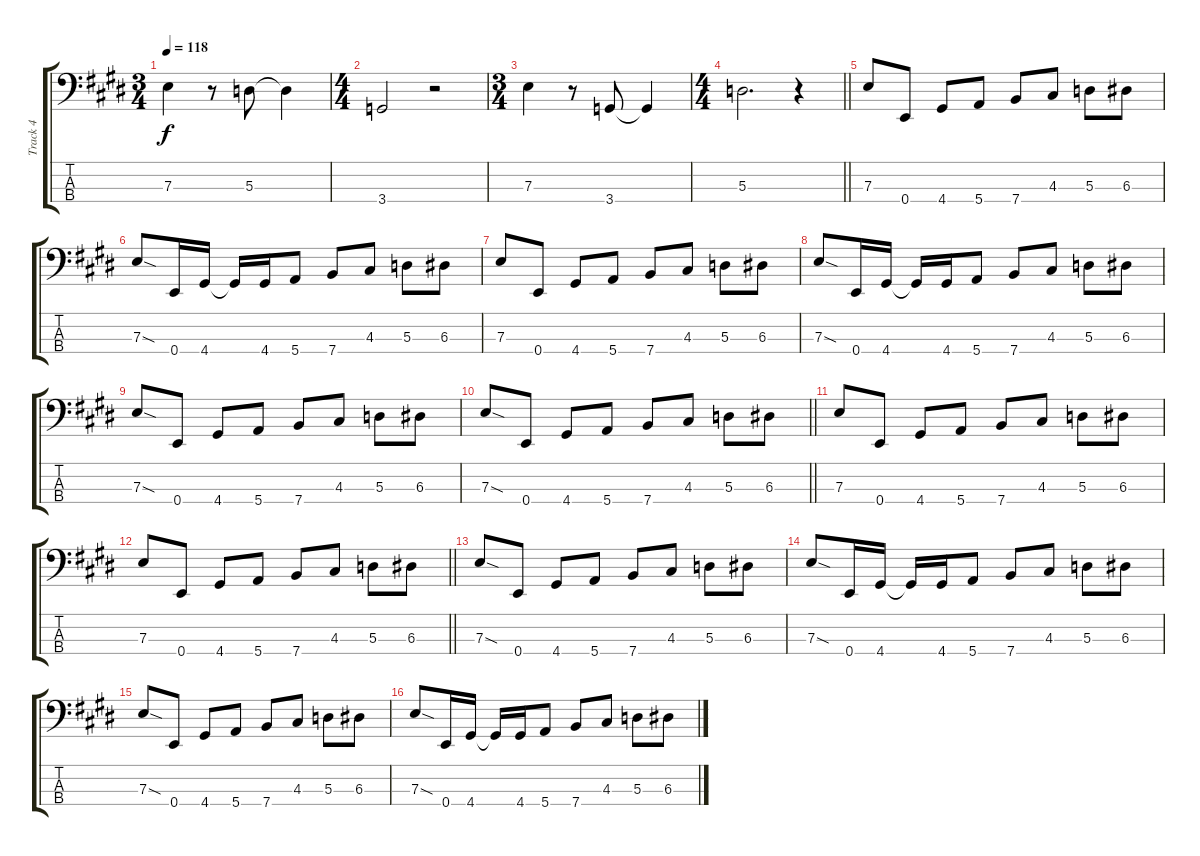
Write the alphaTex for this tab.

\track ("Track 4" "Track 4") {instrument electricbassfinger}
\staff {score tabs}
\tuning (G2 D2 A1 E1) {hide}
\ts (3 4)
\tempo 118
\clef f4
\ks e
7.3.4{dy f} r.8 5.3.8 5.3{t}.4 |
\ts (4 4)
3.4.2 r.2 |
\ts (3 4)
7.3.4 r.8 3.4.8 3.4{t}.4 |
\ts (4 4)
\barLineRight lightlight
5.3.2{d} r.4 |
7.3.8 0.4.8 4.4.8 5.4.8 7.4.8 4.3.8 5.3.8 6.3.8 |
7.3{sod}.8 0.4.16 4.4.16 4.4{t}.16 4.4.16 5.4.8 7.4.8 4.3.8 5.3.8 6.3.8 |
7.3.8 0.4.8 4.4.8 5.4.8 7.4.8 4.3.8 5.3.8 6.3.8 |
7.3{sod}.8 0.4.16 4.4.16 4.4{t}.16 4.4.16 5.4.8 7.4.8 4.3.8 5.3.8 6.3.8 |
7.3{sod}.8 0.4.8 4.4.8 5.4.8 7.4.8 4.3.8 5.3.8 6.3.8 |
\barLineRight lightlight
7.3{sod}.8 0.4.8 4.4.8 5.4.8 7.4.8 4.3.8 5.3.8 6.3.8 |
7.3.8 0.4.8 4.4.8 5.4.8 7.4.8 4.3.8 5.3.8 6.3.8 |
\barLineRight lightlight
7.3.8 0.4.8 4.4.8 5.4.8 7.4.8 4.3.8 5.3.8 6.3.8 |
7.3{sod}.8 0.4.8 4.4.8 5.4.8 7.4.8 4.3.8 5.3.8 6.3.8 |
7.3{sod}.8 0.4.16 4.4.16 4.4{t}.16 4.4.16 5.4.8 7.4.8 4.3.8 5.3.8 6.3.8 |
7.3{sod}.8 0.4.8 4.4.8 5.4.8 7.4.8 4.3.8 5.3.8 6.3.8 |
7.3{sod}.8 0.4.16 4.4.16 4.4{t}.16 4.4.16 5.4.8 7.4.8 4.3.8 5.3.8 6.3.8
